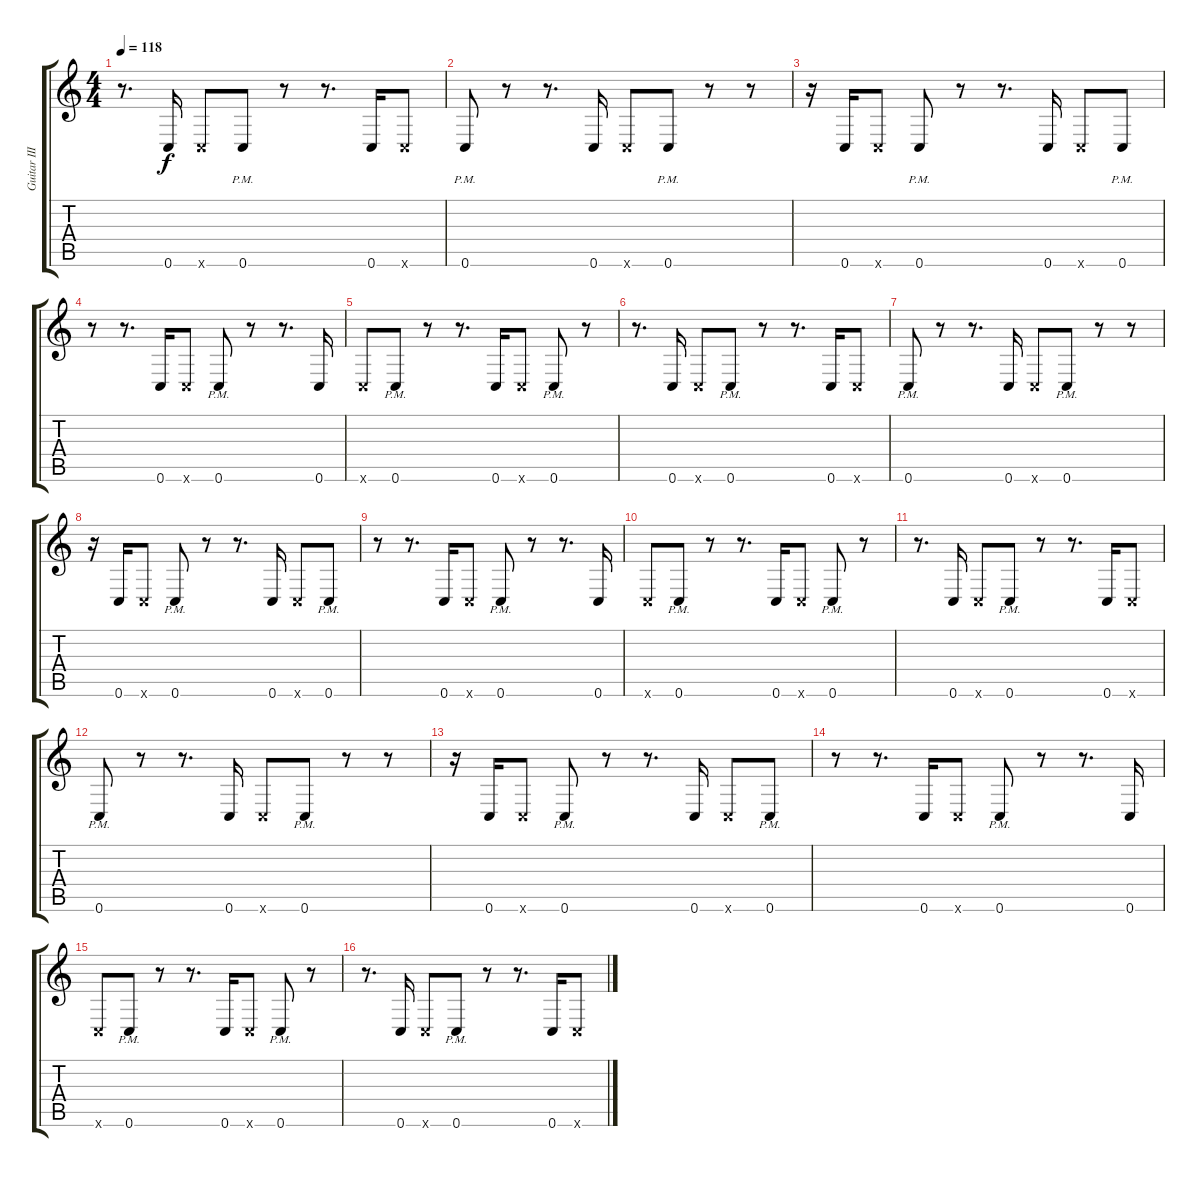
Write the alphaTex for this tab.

\track ("Guitar III" "Guitar III") {instrument electricguitarclean}
\staff {score tabs}
\tuning (D4 A3 F3 C3 G2 C2) {hide}
\ts (4 4)
\tempo 118
\clef g2
\ks c
r.8{d dy f volume 14 balance 16 instrument distortionguitar} 0.6.16 0.6{x}.8 0.6{pm}.8 r.8 r.8{d} 0.6.16 0.6{x}.8 |
0.6{pm}.8 r.8 r.8{d} 0.6.16 0.6{x}.8 0.6{pm}.8 r.8 r.8 |
r.16 0.6.16 0.6{x}.8 0.6{pm}.8 r.8 r.8{d} 0.6.16 0.6{x}.8 0.6{pm}.8 |
r.8 r.8{d} 0.6.16 0.6{x}.8 0.6{pm}.8 r.8 r.8{d} 0.6.16 |
0.6{x}.8 0.6{pm}.8 r.8 r.8{d} 0.6.16 0.6{x}.8 0.6{pm}.8 r.8 |
r.8{d volume 14 balance 16 instrument distortionguitar} 0.6.16 0.6{x}.8 0.6{pm}.8 r.8 r.8{d} 0.6.16 0.6{x}.8 |
0.6{pm}.8 r.8 r.8{d} 0.6.16 0.6{x}.8 0.6{pm}.8 r.8 r.8 |
r.16 0.6.16 0.6{x}.8 0.6{pm}.8 r.8 r.8{d} 0.6.16 0.6{x}.8 0.6{pm}.8 |
r.8 r.8{d} 0.6.16 0.6{x}.8 0.6{pm}.8 r.8 r.8{d} 0.6.16 |
0.6{x}.8 0.6{pm}.8 r.8 r.8{d} 0.6.16 0.6{x}.8 0.6{pm}.8 r.8 |
r.8{d volume 14 balance 16 instrument distortionguitar} 0.6.16 0.6{x}.8 0.6{pm}.8 r.8 r.8{d} 0.6.16 0.6{x}.8 |
0.6{pm}.8 r.8 r.8{d} 0.6.16 0.6{x}.8 0.6{pm}.8 r.8 r.8 |
r.16 0.6.16 0.6{x}.8 0.6{pm}.8 r.8 r.8{d} 0.6.16 0.6{x}.8 0.6{pm}.8 |
r.8 r.8{d} 0.6.16 0.6{x}.8 0.6{pm}.8 r.8 r.8{d} 0.6.16 |
0.6{x}.8 0.6{pm}.8 r.8 r.8{d} 0.6.16 0.6{x}.8 0.6{pm}.8 r.8 |
r.8{d volume 14 balance 16 instrument distortionguitar} 0.6.16 0.6{x}.8 0.6{pm}.8 r.8 r.8{d} 0.6.16 0.6{x}.8
